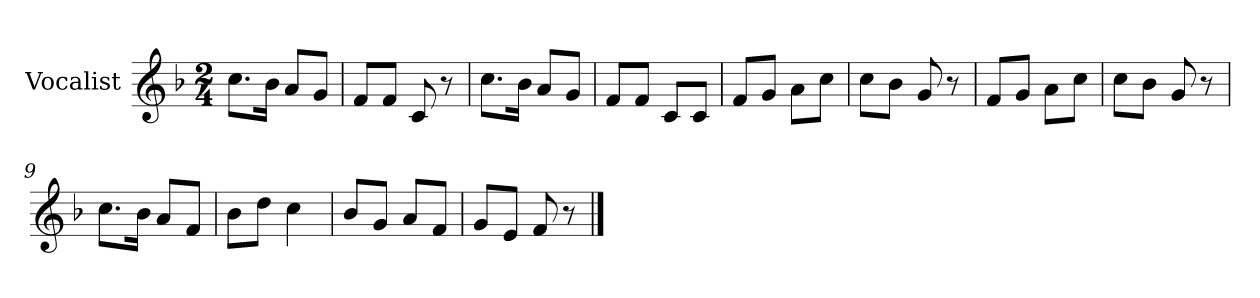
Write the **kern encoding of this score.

**kern
*part1
*staff1
*I"Vocalist
*k[b-]
*F:
*M2/4
=1
8.ccL
16b-Jk
8aL
8gJ
=2
8fL
8fJ
8c
8r
=3
8.ccL
16b-Jk
8aL
8gJ
=4
8fL
8fJ
8cL
8cJ
=5
8fL
8gJ
8aL
8ccJ
=6
8ccL
8b-J
8g
8r
=7
8fL
8gJ
8aL
8ccJ
=8
8ccL
8b-J
8g
8r
=9
8.ccL
16b-Jk
8aL
8fJ
=10
8b-L
8ddJ
4cc
=11
8b-L
8gJ
8aL
8fJ
=12
8gL
8eJ
8f
8r
==
*-
